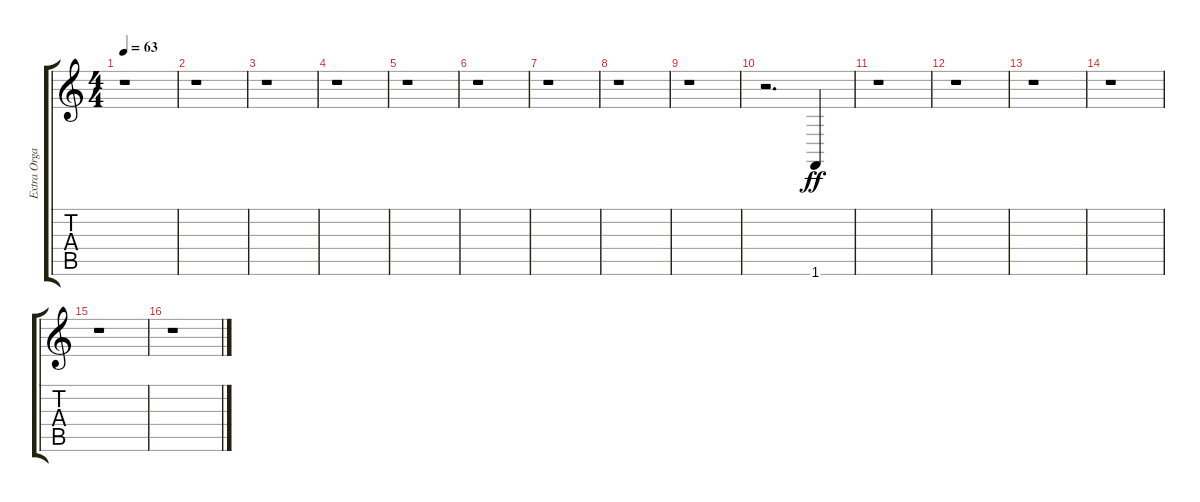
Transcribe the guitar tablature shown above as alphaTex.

\track ("Extra Organ" "Extra Orga") {instrument drawbarorgan}
\staff {score tabs}
\tuning (E4 B3 G3 D3 A2 E2) {hide}
\ts (4 4)
\tempo 63
\clef g2
\ks c
r.1{dy ff} |
r.1 |
r.1 |
r.1 |
r.1 |
r.1 |
r.1 |
r.1 |
r.1 |
r.2{d} 1.6.4 |
r.1 |
r.1 |
r.1 |
r.1 |
r.1 |
r.1
